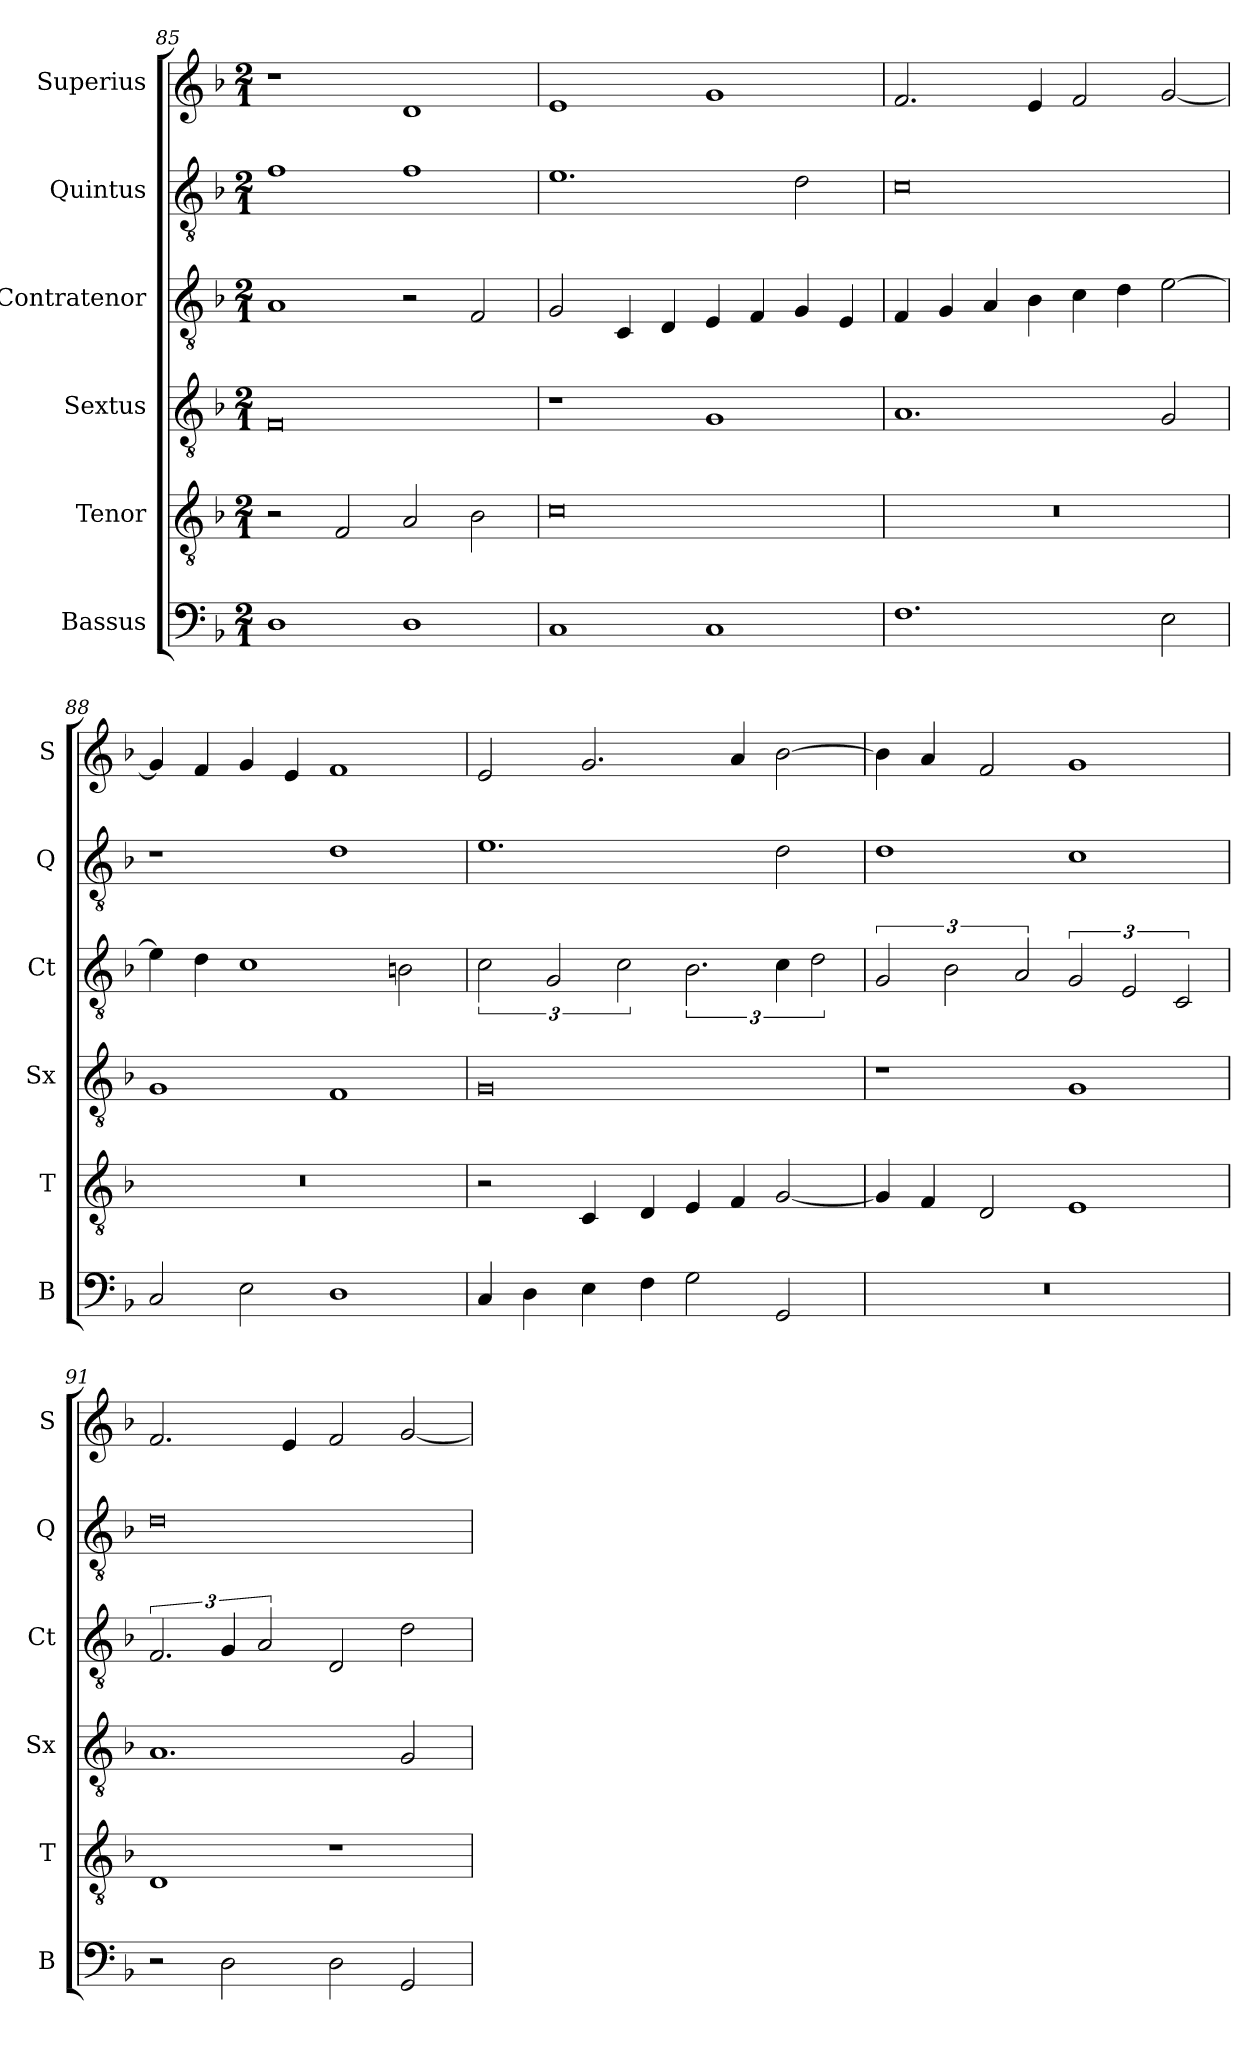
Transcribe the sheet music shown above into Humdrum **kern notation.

**kern	**kern	**kern	**kern	**kern	**kern
*part6	*part5	*part4	*part3	*part2	*part1
*staff6	*staff5	*staff4	*staff3	*staff2	*staff1
*I"Bassus	*I"Tenor	*I"Sextus	*I"Contratenor	*I"Quintus	*I"Superius
*I'B	*I'T	*I'Sx	*I'Ct	*I'Q	*I'S
*clefF4	*clefGv2	*clefGv2	*clefGv2	*clefGv2	*clefG2
*k[b-]	*k[b-]	*k[b-]	*k[b-]	*k[b-]	*k[b-]
*M2/1	*M2/1	*M2/1	*M2/1	*M2/1	*M2/1
=85	=85	=85	=85	=85	=85
1D	2r	0F	1A	1f	1r
.	2F/	.	.	.	.
1D	2A/	.	2r	1f	1d
.	2B-\	.	2F/	.	.
=86	=86	=86	=86	=86	=86
1C	0c	1r	2G/	1.e	1e
.	.	.	4C/	.	.
.	.	.	4D/	.	.
1C	.	1G	4E/	.	1g
.	.	.	4F/	.	.
.	.	.	4G/	2d\	.
.	.	.	4E/	.	.
=87	=87	=87	=87	=87	=87
1.F	0r	1.A	4F/	0c	2.f/
.	.	.	4G/	.	.
.	.	.	4A/	.	.
.	.	.	4B-\	.	4e/
.	.	.	4c\	.	2f/
.	.	.	4d\	.	.
2E\	.	2G/	[2e\	.	[2g/
=88	=88	=88	=88	=88	=88
2C/	0r	1G	4e\]	1r	4g/]
.	.	.	4d\	.	4f/
2E\	.	.	1c	.	4g/
.	.	.	.	.	4e/
1D	.	1F	.	1d	1f
.	.	.	2Bn\	.	.
=89	=89	=89	=89	=89	=89
4C/	2r	0G	3c\	1.e	2e/
4D\	.	.	.	.	.
.	.	.	3G/	.	.
4E\	4C/	.	.	.	2.g/
.	.	.	3c\	.	.
4F\	4D/	.	.	.	.
2G\	4E/	.	3.B-\	.	.
.	4F/	.	.	.	4a/
2GG/	[2G/	.	6c\	2d\	[2b-\
.	.	.	3d\	.	.
=90	=90	=90	=90	=90	=90
0r	4G/]	1r	3G/	1d	4b-\]
.	4F/	.	.	.	4a/
.	.	.	3B-\	.	.
.	2D/	.	.	.	2f/
.	.	.	3A/	.	.
.	1E	1G	3G/	1c	1g
.	.	.	3E/	.	.
.	.	.	3C/	.	.
=91	=91	=91	=91	=91	=91
2r	1D	1.A	3.F/	0d	2.f/
2D\	.	.	6G/	.	.
.	.	.	3A/	.	.
.	.	.	.	.	4e/
2D\	1r	.	2D/	.	2f/
2GG/	.	2G/	2d\	.	[2g/
=	=	=	=	=	=
*-	*-	*-	*-	*-	*-
